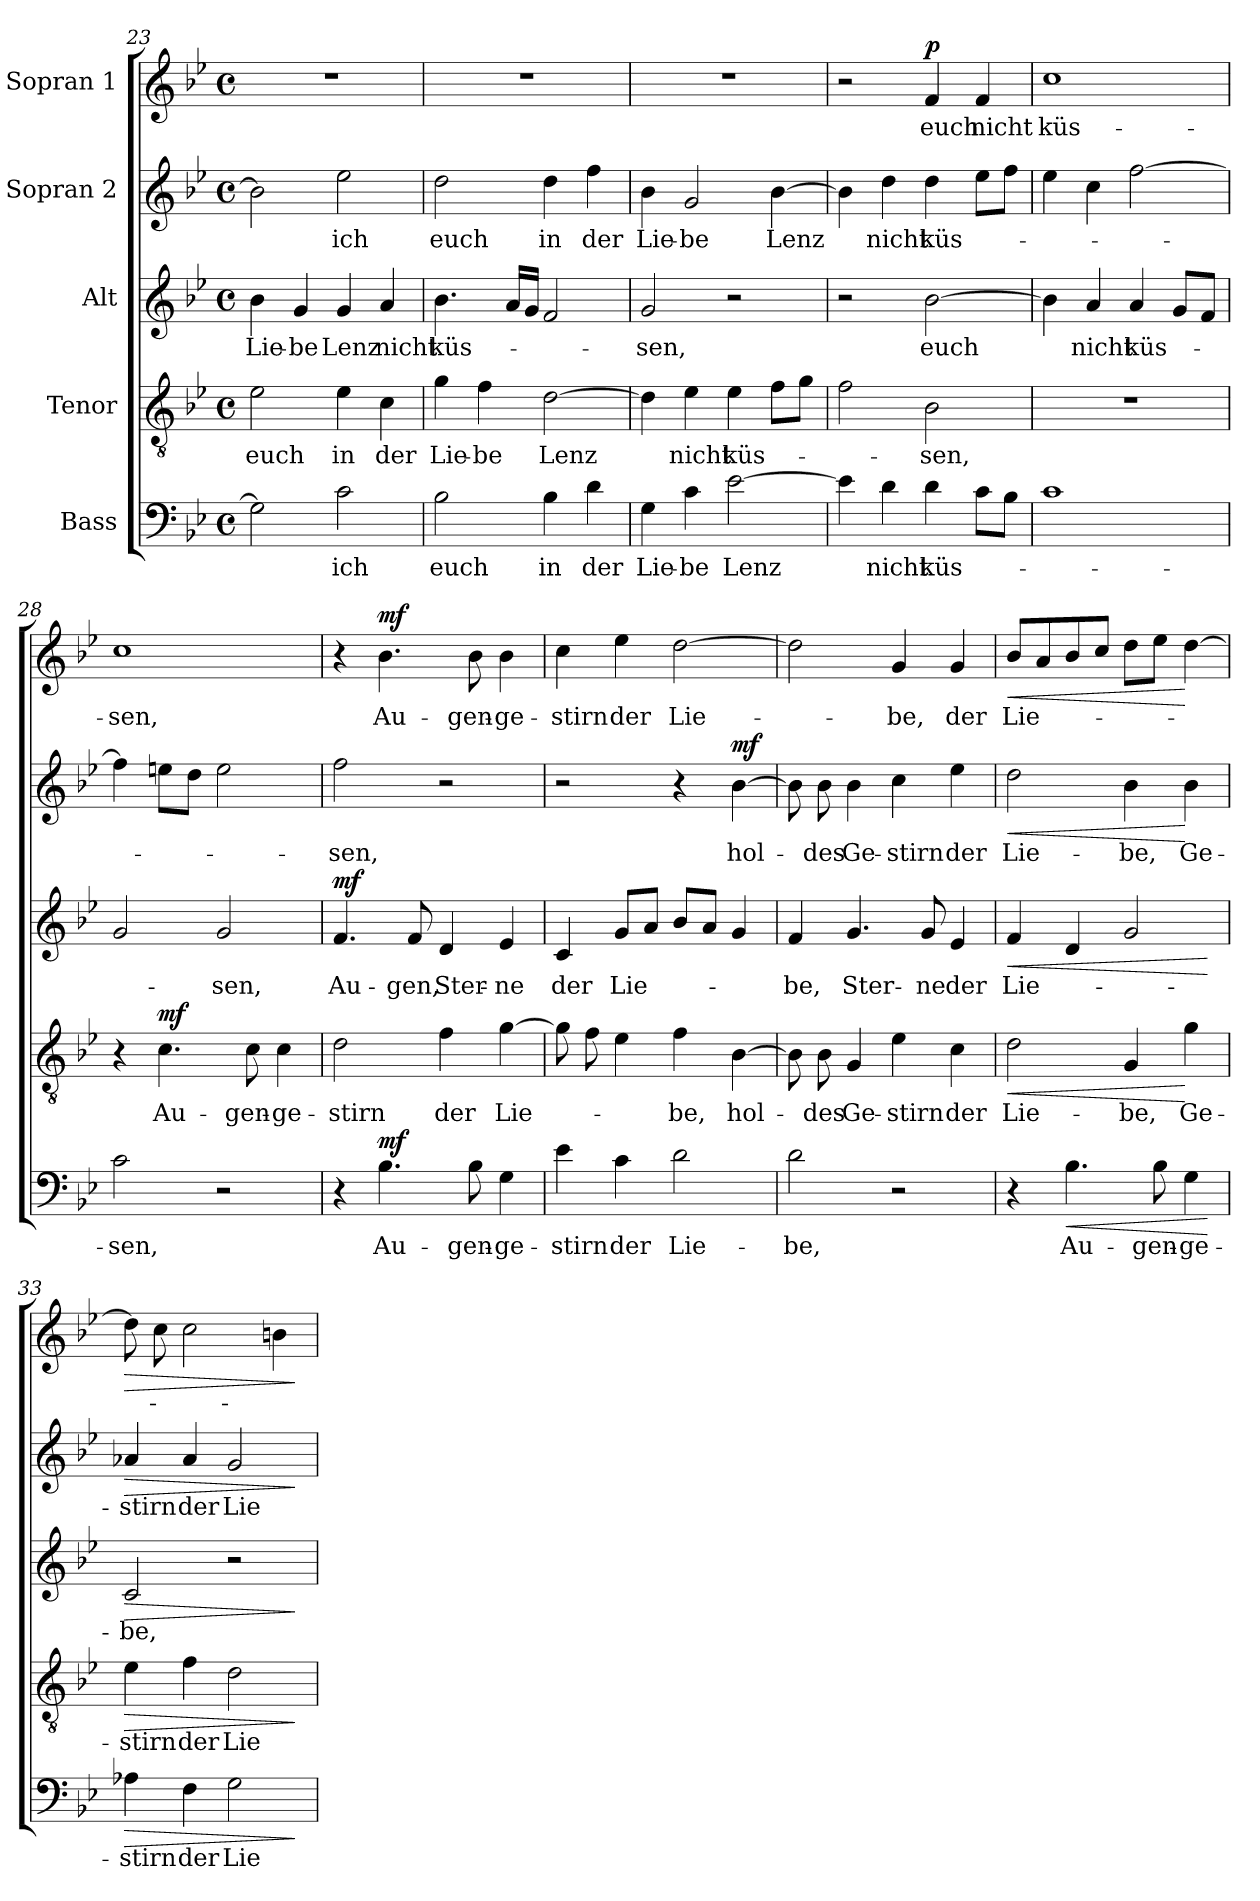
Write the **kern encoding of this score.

**kern	**text	**dynam	**kern	**text	**dynam	**kern	**text	**dynam	**kern	**text	**dynam	**kern	**text	**dynam
*part5	*part5	*part5	*part4	*part4	*part4	*part3	*part3	*part3	*part2	*part2	*part2	*part1	*part1	*part1
*staff5	*staff5	*staff5	*staff4	*staff4	*staff4	*staff3	*staff3	*staff3	*staff2	*staff2	*staff2	*staff1	*staff1	*staff1
*I"Bass	*	*	*I"Tenor	*	*	*I"Alt	*	*	*I"Sopran 2	*	*	*I"Sopran 1	*	*
*clefF4	*	*	*clefGv2	*	*	*clefG2	*	*	*clefG2	*	*	*clefG2	*	*
*k[b-e-]	*	*	*k[b-e-]	*	*	*k[b-e-]	*	*	*k[b-e-]	*	*	*k[b-e-]	*	*
*B-:	*	*	*B-:	*	*	*B-:	*	*	*B-:	*	*	*B-:	*	*
*M4/4	*	*	*M4/4	*	*	*M4/4	*	*	*M4/4	*	*	*M4/4	*	*
*met(c)	*	*	*met(c)	*	*	*met(c)	*	*	*met(c)	*	*	*met(c)	*	*
=23	=23	=23	=23	=23	=23	=23	=23	=23	=23	=23	=23	=23	=23	=23
2G\]	.	.	2e-\	euch	.	4b-\	Lie-	.	2b-\]	.	.	1r	.	.
.	.	.	.	.	.	4g/	-be	.	.	.	.	.	.	.
2c\	ich	.	4e-\	in	.	4g/	Lenz	.	2ee-\	ich	.	.	.	.
.	.	.	4c\	der	.	4a/	nicht	.	.	.	.	.	.	.
=24	=24	=24	=24	=24	=24	=24	=24	=24	=24	=24	=24	=24	=24	=24
2B-\	euch	.	4g\	Lie-	.	4.b-\	küs-	.	2dd\	euch	.	1r	.	.
.	.	.	4f\	-be	.	.	.	.	.	.	.	.	.	.
.	.	.	.	.	.	16a/LL	.	.	.	.	.	.	.	.
.	.	.	.	.	.	16g/JJ	.	.	.	.	.	.	.	.
4B-\	in	.	[2d\	Lenz	.	2f/	.	.	4dd\	in	.	.	.	.
4d\	der	.	.	.	.	.	.	.	4ff\	der	.	.	.	.
=25	=25	=25	=25	=25	=25	=25	=25	=25	=25	=25	=25	=25	=25	=25
4G\	Lie-	.	4d\]	.	.	2g/	-sen,	.	4b-\	Lie-	.	1r	.	.
4c\	-be	.	4e-\	nicht	.	.	.	.	2g/	-be	.	.	.	.
[2e-\	Lenz	.	4e-\	küs-	.	2r	.	.	.	.	.	.	.	.
.	.	.	8f\L	.	.	.	.	.	[4b-\	Lenz	.	.	.	.
.	.	.	8g\J	.	.	.	.	.	.	.	.	.	.	.
=26	=26	=26	=26	=26	=26	=26	=26	=26	=26	=26	=26	=26	=26	=26
4e-\]	.	.	2f\	.	.	2r	.	.	4b-\]	.	.	2r	.	.
4d\	nicht	.	.	.	.	.	.	.	4dd\	nicht	.	.	.	.
!	!	!	!	!	!	!	!	!	!	!	!	!	!	!LO:DY:a
4d\	küs-	.	2B-\	-sen,	.	[2b-\	euch	.	4dd\	küs-	.	4f/	euch	p
8c\L	.	.	.	.	.	.	.	.	8ee-\L	.	.	4f/	nicht	.
8B-\J	.	.	.	.	.	.	.	.	8ff\J	.	.	.	.	.
=27	=27	=27	=27	=27	=27	=27	=27	=27	=27	=27	=27	=27	=27	=27
1c	.	.	1r	.	.	4b-\]	.	.	4ee-\	.	.	1cc	küs-	.
.	.	.	.	.	.	4a/	nicht	.	4cc\	.	.	.	.	.
.	.	.	.	.	.	4a/	küs-	.	[2ff\	.	.	.	.	.
.	.	.	.	.	.	8g/L	.	.	.	.	.	.	.	.
.	.	.	.	.	.	8f/J	.	.	.	.	.	.	.	.
!!LO:LB:g=z
=28	=28	=28	=28	=28	=28	=28	=28	=28	=28	=28	=28	=28	=28	=28
2c\	-sen,	.	4r	.	.	2g/	.	.	4ff\]	.	.	1cc	-sen,	.
!	!	!	!	!	!LO:DY:a	!	!	!	!	!	!	!	!	!
.	.	.	4.c\	Au-	mf	.	.	.	8een\L	.	.	.	.	.
.	.	.	.	.	.	.	.	.	8dd\J	.	.	.	.	.
2r	.	.	.	.	.	2g/	-sen,	.	2ee\	.	.	.	.	.
.	.	.	8c\	-gen-	.	.	.	.	.	.	.	.	.	.
.	.	.	4c\	-ge-	.	.	.	.	.	.	.	.	.	.
=29	=29	=29	=29	=29	=29	=29	=29	=29	=29	=29	=29	=29	=29	=29
!	!	!	!	!	!	!	!	!LO:DY:a	!	!	!	!	!	!
4r	.	.	2d\	-stirn	.	4.f/	Au-	mf	2ff\	-sen,	.	4r	.	.
!	!	!LO:DY:a	!	!	!	!	!	!	!	!	!	!	!	!LO:DY:a
4.B-\	Au-	mf	.	.	.	.	.	.	.	.	.	4.b-\	Au-	mf
.	.	.	.	.	.	8f/	-gen,	.	.	.	.	.	.	.
.	.	.	4f\	der	.	4d/	Ster-	.	2r	.	.	.	.	.
8B-\	-gen-	.	.	.	.	.	.	.	.	.	.	8b-\	-gen-	.
4G\	-ge-	.	[4g\	Lie-	.	4e-/	-ne	.	.	.	.	4b-\	-ge-	.
=30	=30	=30	=30	=30	=30	=30	=30	=30	=30	=30	=30	=30	=30	=30
4e-\	-stirn	.	8g\]	.	.	4c/	der	.	2r	.	.	4cc\	-stirn	.
.	.	.	8f\	.	.	.	.	.	.	.	.	.	.	.
4c\	der	.	4e-\	.	.	8g/L	Lie-	.	.	.	.	4ee-\	der	.
.	.	.	.	.	.	8a/J	.	.	.	.	.	.	.	.
2d\	Lie-	.	4f\	-be,	.	8b-/L	.	.	4r	.	.	[2dd\	Lie-	.
.	.	.	.	.	.	8a/J	.	.	.	.	.	.	.	.
!	!	!	!	!	!	!	!	!	!	!	!LO:DY:a	!	!	!
.	.	.	[4B-\	hol-	.	4g/	.	.	[4b-\	hol-	mf	.	.	.
=31	=31	=31	=31	=31	=31	=31	=31	=31	=31	=31	=31	=31	=31	=31
2d\	-be,	.	8B-\]	.	.	4f/	-be,	.	8b-\]	.	.	2dd\]	.	.
.	.	.	8B-\	-des	.	.	.	.	8b-\	-des	.	.	.	.
.	.	.	4G/	Ge-	.	4.g/	Ster-	.	4b-\	Ge-	.	.	.	.
2r	.	.	4e-\	-stirn	.	.	.	.	4cc\	-stirn	.	4g/	-be,	.
.	.	.	.	.	.	8g/	-ne	.	.	.	.	.	.	.
.	.	.	4c\	der	.	4e-/	der	.	4ee-\	der	.	4g/	der	.
=32	=32	=32	=32	=32	=32	=32	=32	=32	=32	=32	=32	=32	=32	=32
!	!	!	!	!	!LO:HP:b	!	!	!LO:HP:b	!	!	!LO:HP:b	!	!	!LO:HP:b
4r	.	.	2d\	Lie-	<	4f/	Lie-	<	2dd\	Lie-	<	8b-/L	Lie-	<
.	.	.	.	.	.	.	.	.	.	.	.	8a/	.	.
!	!	!LO:HP:b	!	!	!	!	!	!	!	!	!	!	!	!
4.B-\	Au-	<	.	.	.	4d/	.	.	.	.	.	8b-/	.	.
.	.	.	.	.	.	.	.	.	.	.	.	8cc/J	.	.
.	.	.	4G/	-be,	.	2g/	.	.	4b-\	-be,	.	8dd\L	.	.
8B-\	-gen-	.	.	.	.	.	.	.	.	.	.	8ee-\J	.	.
4G\	-ge-	.	4g\	Ge-	[	.	.	.	4b-\	Ge-	[	[4dd\	.	[
.	.	[	.	.	.	.	.	[	.	.	.	.	.	.
=33	=33	=33	=33	=33	=33	=33	=33	=33	=33	=33	=33	=33	=33	=33
!	!	!LO:HP:b	!	!	!LO:HP:b	!	!	!LO:HP:b	!	!	!LO:HP:b	!	!	!LO:HP:b
4A-X\	-stirn	>	4e-\	-stirn	>	2c/	-be,	>	4a-X/	-stirn	>	8dd\]	.	>
.	.	.	.	.	.	.	.	.	.	.	.	8cc\	.	.
4F\	der	.	4f\	der	.	.	.	.	4a-/	der	.	2cc\	.	.
2G\	Lie-	.	2d\	Lie-	.	2r	.	.	2g/	Lie-	.	.	.	.
.	.	.	.	.	.	.	.	.	.	.	.	4bn\	.	.
.	.	]	.	.	]	.	.	]	.	.	]	.	.	]
=	=	=	=	=	=	=	=	=	=	=	=	=	=	=
*-	*-	*-	*-	*-	*-	*-	*-	*-	*-	*-	*-	*-	*-	*-
